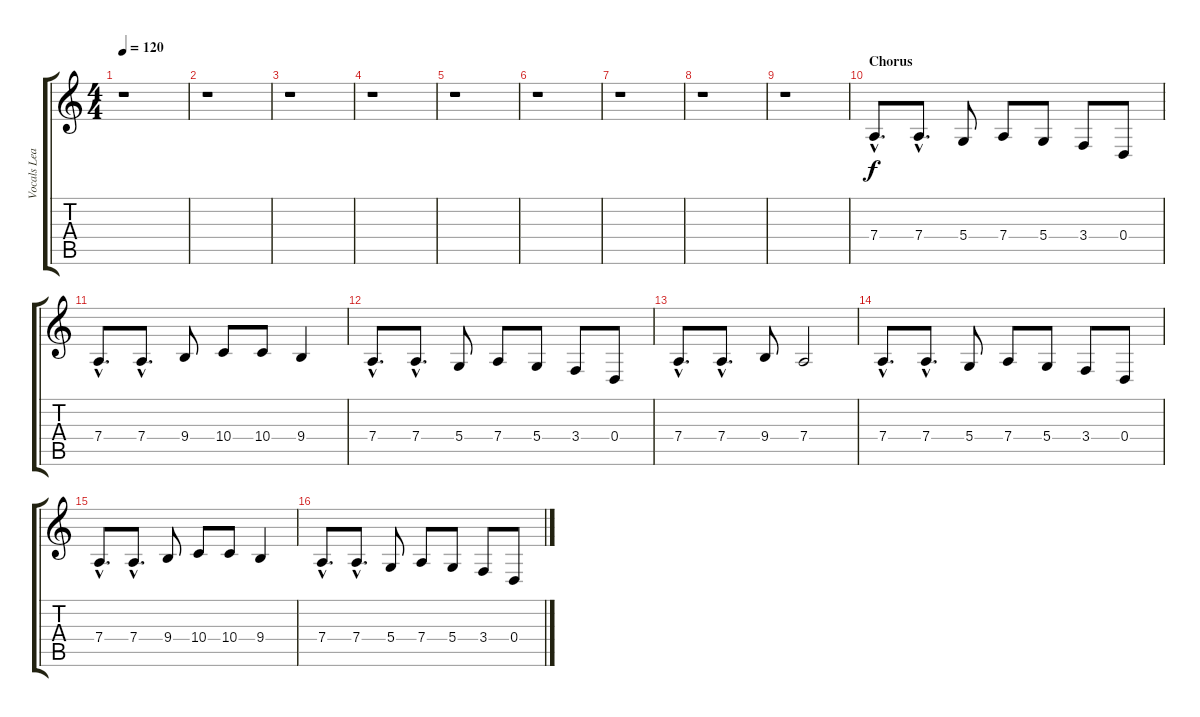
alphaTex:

\track ("Vocals Lead 2 (sawtooth)" "Vocals Lea") {instrument lead2sawtooth}
\staff {score tabs}
\tuning (E4 B3 G3 D3 A2 D2) {hide}
\ts (4 4)
\tempo 120
\clef g2
\ks c
r.1{dy f} |
r.1 |
r.1 |
r.1 |
r.1 |
r.1 |
r.1 |
r.1 |
r.1 |
\section ("" "Chorus")
7.4{hac}.8{d} 7.4{hac}.8{d} 5.4.8 7.4.8 5.4.8 3.4.8 0.4.8 |
7.4{hac}.8{d} 7.4{hac}.8{d} 9.4.8 10.4.8 10.4.8 9.4.4 |
7.4{hac}.8{d} 7.4{hac}.8{d} 5.4.8 7.4.8 5.4.8 3.4.8 0.4.8 |
7.4{hac}.8{d} 7.4{hac}.8{d} 9.4.8 7.4.2 |
7.4{hac}.8{d} 7.4{hac}.8{d} 5.4.8 7.4.8 5.4.8 3.4.8 0.4.8 |
7.4{hac}.8{d} 7.4{hac}.8{d} 9.4.8 10.4.8 10.4.8 9.4.4 |
7.4{hac}.8{d} 7.4{hac}.8{d} 5.4.8 7.4.8 5.4.8 3.4.8 0.4.8
